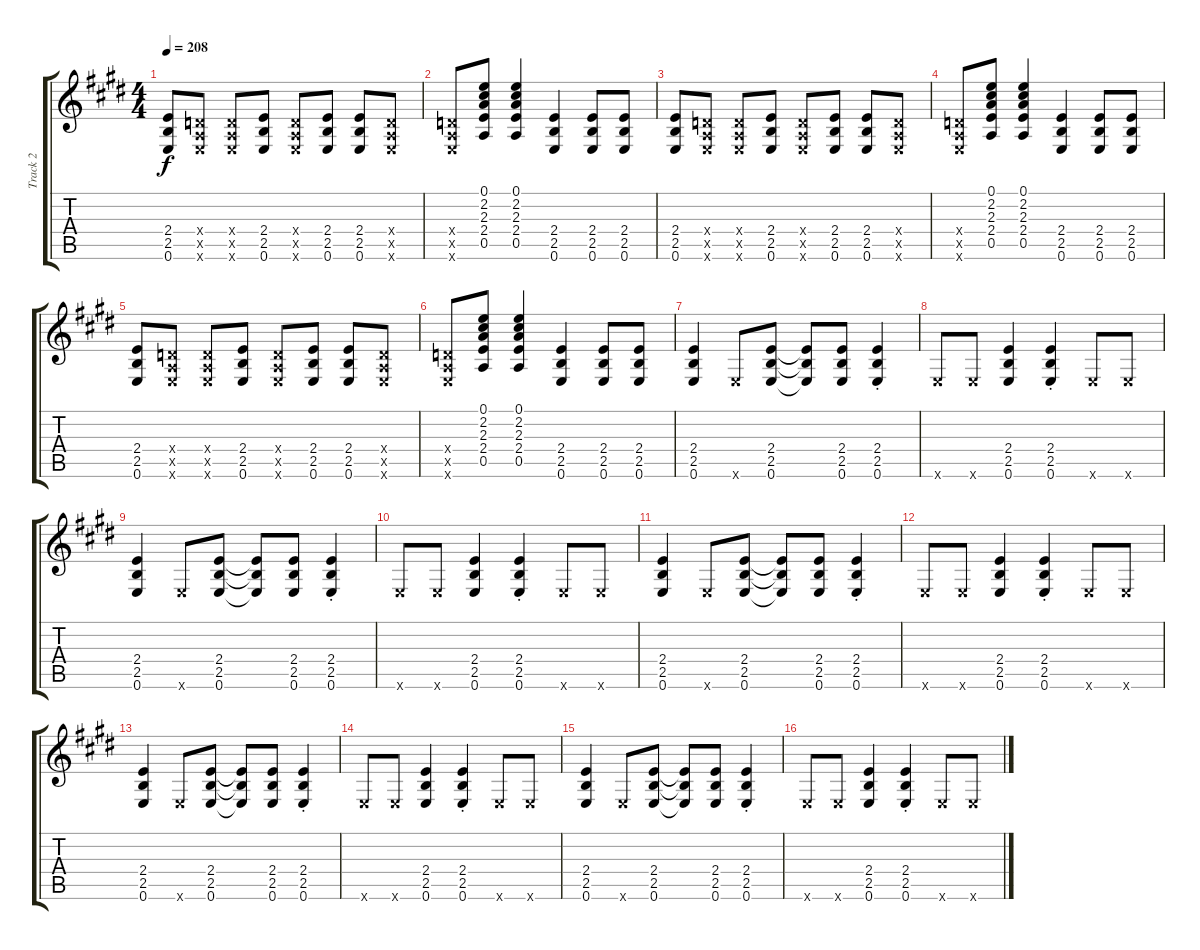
\track ("Track 2" "Track 2") {instrument distortionguitar}
\staff {score tabs}
\tuning (E4 B3 G3 D3 A2 E2) {hide}
\ts (4 4)
\tempo 208
\clef g2
\ks e
(2.4 2.5 0.6).8{dy f} (0.4{x} 0.5{x} 0.6{x}).8 (0.4{x} 0.5{x} 0.6{x}).8 (2.4 2.5 0.6).8 (0.4{x} 0.5{x} 0.6{x}).8 (2.4 2.5 0.6).8 (2.4 2.5 0.6).8 (0.4{x} 0.5{x} 0.6{x}).8 |
(0.4{x} 0.5{x} 0.6{x}).8 (0.1 2.2 2.3 2.4 0.5).8 (0.1 2.2 2.3 2.4 0.5).4 (2.4 2.5 0.6).4 (2.4 2.5 0.6).8 (2.4 2.5 0.6).8 |
(2.4 2.5 0.6).8 (0.4{x} 0.5{x} 0.6{x}).8 (0.4{x} 0.5{x} 0.6{x}).8 (2.4 2.5 0.6).8 (0.4{x} 0.5{x} 0.6{x}).8 (2.4 2.5 0.6).8 (2.4 2.5 0.6).8 (0.4{x} 0.5{x} 0.6{x}).8 |
(0.4{x} 0.5{x} 0.6{x}).8 (0.1 2.2 2.3 2.4 0.5).8 (0.1 2.2 2.3 2.4 0.5).4 (2.4 2.5 0.6).4 (2.4 2.5 0.6).8 (2.4 2.5 0.6).8 |
(2.4 2.5 0.6).8 (0.4{x} 0.5{x} 0.6{x}).8 (0.4{x} 0.5{x} 0.6{x}).8 (2.4 2.5 0.6).8 (0.4{x} 0.5{x} 0.6{x}).8 (2.4 2.5 0.6).8 (2.4 2.5 0.6).8 (0.4{x} 0.5{x} 0.6{x}).8 |
(0.4{x} 0.5{x} 0.6{x}).8 (0.1 2.2 2.3 2.4 0.5).8 (0.1 2.2 2.3 2.4 0.5).4 (2.4 2.5 0.6).4 (2.4 2.5 0.6).8 (2.4 2.5 0.6).8 |
(2.4 2.5 0.6).4 0.6{x}.8 (2.4 2.5 0.6).8 (2.4{t} 2.5{t} 0.6{t}).8 (2.4 2.5 0.6).8 (2.4{st} 2.5 0.6).4 |
0.6{x}.8 0.6{x}.8 (2.4 2.5 0.6).4 (2.4{st} 2.5 0.6).4 0.6{x}.8 0.6{x}.8 |
(2.4 2.5 0.6).4 0.6{x}.8 (2.4 2.5 0.6).8 (2.4{t} 2.5{t} 0.6{t}).8 (2.4 2.5 0.6).8 (2.4{st} 2.5 0.6).4 |
0.6{x}.8 0.6{x}.8 (2.4 2.5 0.6).4 (2.4{st} 2.5 0.6).4 0.6{x}.8 0.6{x}.8 |
(2.4 2.5 0.6).4 0.6{x}.8 (2.4 2.5 0.6).8 (2.4{t} 2.5{t} 0.6{t}).8 (2.4 2.5 0.6).8 (2.4{st} 2.5 0.6).4 |
0.6{x}.8 0.6{x}.8 (2.4 2.5 0.6).4 (2.4{st} 2.5 0.6).4 0.6{x}.8 0.6{x}.8 |
(2.4 2.5 0.6).4 0.6{x}.8 (2.4 2.5 0.6).8 (2.4{t} 2.5{t} 0.6{t}).8 (2.4 2.5 0.6).8 (2.4{st} 2.5 0.6).4 |
0.6{x}.8 0.6{x}.8 (2.4 2.5 0.6).4 (2.4{st} 2.5 0.6).4 0.6{x}.8 0.6{x}.8 |
(2.4 2.5 0.6).4 0.6{x}.8 (2.4 2.5 0.6).8 (2.4{t} 2.5{t} 0.6{t}).8 (2.4 2.5 0.6).8 (2.4{st} 2.5 0.6).4 |
0.6{x}.8 0.6{x}.8 (2.4 2.5 0.6).4 (2.4{st} 2.5 0.6).4 0.6{x}.8 0.6{x}.8
